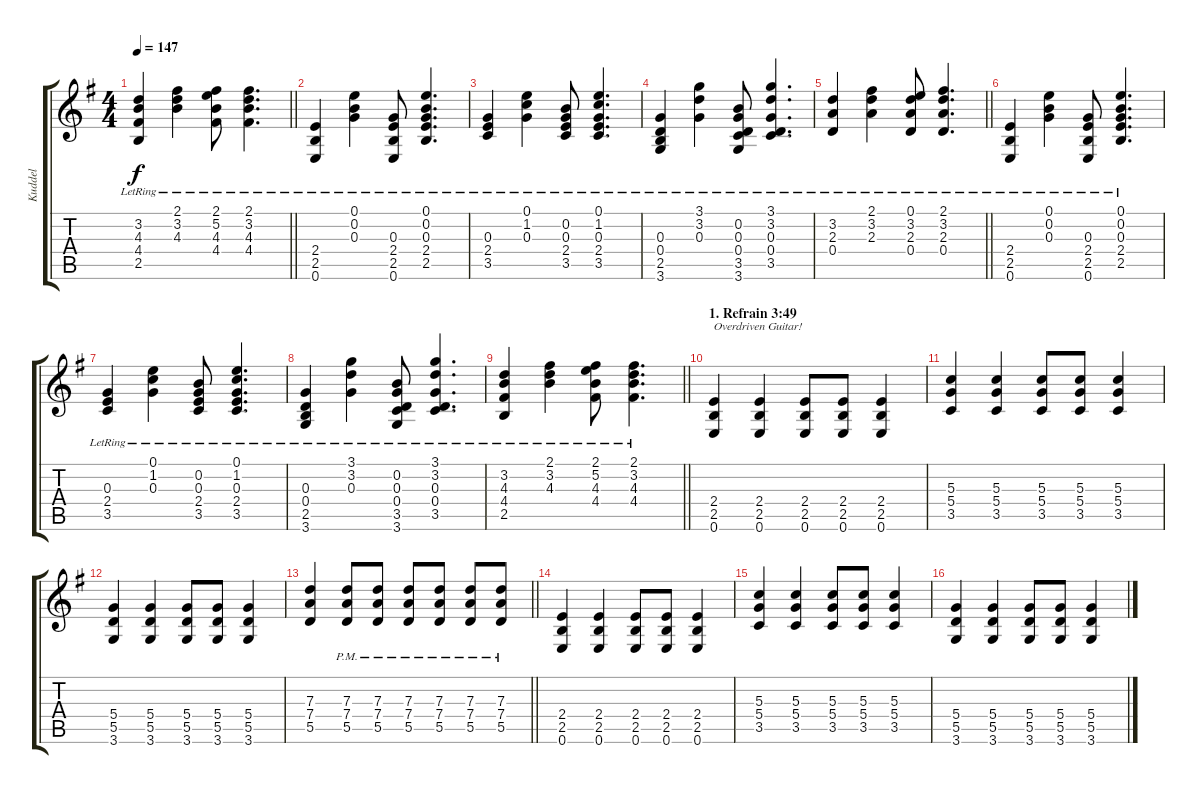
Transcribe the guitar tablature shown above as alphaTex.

\track ("Kuddel" "Kuddel") {instrument electricguitarclean}
\staff {score tabs}
\tuning (E4 B3 G3 D3 A2 E2) {hide}
\ts (4 4)
\tempo 147
\clef g2
\barLineRight lightlight
\ks g
(3.2 4.3{lr} 4.4{lr} 2.5).4{dy f} (2.1{lr} 3.2{lr} 4.3{lr}).4 (2.1 5.2{lr} 4.3{lr} 4.4{lr}).8 (2.1 3.2{lr} 4.3{lr} 4.4{lr}).4{d} |
(2.4{lr} 2.5{lr} 0.6{lr}).4 (0.1{lr} 0.2{lr} 0.3{lr}).4 (0.3{lr} 2.4{lr} 2.5{lr} 0.6).8 (0.1{lr} 0.2{lr} 0.3{lr} 2.4{lr} 2.5{lr}).4{d} |
(0.3{lr} 2.4{lr} 3.5{lr}).4 (0.1{lr} 1.2{lr} 0.3{lr}).4 (0.2{lr} 0.3{lr} 2.4{lr} 3.5{lr}).8 (0.1 1.2{lr} 0.3{lr} 2.4{lr} 3.5{lr}).4{d} |
(0.3{lr} 0.4{lr} 2.5{lr} 3.6).4 (3.1{lr} 3.2{lr} 0.3{lr}).4 (0.2{lr} 0.3{lr} 0.4{lr} 3.5{lr} 3.6).8 (3.1 3.2{lr} 0.3{lr} 0.4{lr} 3.5{lr}).4{d} |
\barLineRight lightlight
(3.2 2.3{lr} 0.4{lr}).4 (2.1{lr} 3.2{lr} 2.3{lr}).4 (0.1 3.2{lr} 2.3{lr} 0.4{lr}).8 (2.1 3.2{lr} 2.3{lr} 0.4{lr}).4{d} |
(2.4{lr} 2.5{lr} 0.6{lr}).4 (0.1{lr} 0.2{lr} 0.3{lr}).4 (0.3{lr} 2.4{lr} 2.5{lr} 0.6).8 (0.1{lr} 0.2{lr} 0.3{lr} 2.4{lr} 2.5{lr}).4{d} |
(0.3{lr} 2.4{lr} 3.5{lr}).4 (0.1{lr} 1.2{lr} 0.3{lr}).4 (0.2{lr} 0.3{lr} 2.4{lr} 3.5{lr}).8 (0.1 1.2{lr} 0.3{lr} 2.4{lr} 3.5{lr}).4{d} |
(0.3{lr} 0.4{lr} 2.5{lr} 3.6).4 (3.1{lr} 3.2{lr} 0.3{lr}).4 (0.2{lr} 0.3{lr} 0.4{lr} 3.5{lr} 3.6).8 (3.1 3.2{lr} 0.3{lr} 0.4{lr} 3.5{lr}).4{d} |
\barLineRight lightlight
(3.2 4.3{lr} 4.4{lr} 2.5).4 (2.1{lr} 3.2{lr} 4.3{lr}).4 (2.1 5.2{lr} 4.3{lr} 4.4{lr}).8 (2.1 3.2{lr} 4.3{lr} 4.4{lr}).4{d} |
\section ("" "1. Refrain 3:49")
(2.4 2.5 0.6).4{txt "Overdriven Guitar!" instrument overdrivenguitar} (2.4 2.5 0.6).4 (2.4 2.5 0.6).8 (2.4 2.5 0.6).8 (2.4 2.5 0.6).4 |
(5.3 5.4 3.5).4 (5.3 5.4 3.5).4 (5.3 5.4 3.5).8 (5.3 5.4 3.5).8 (5.3 5.4 3.5).4 |
(5.4 5.5 3.6).4 (5.4 5.5 3.6).4 (5.4 5.5 3.6).8 (5.4 5.5 3.6).8 (5.4 5.5 3.6).4 |
\barLineRight lightlight
(7.3 7.4 5.5).4 (7.3{pm} 7.4{pm} 5.5{pm}).8 (7.3{pm} 7.4{pm} 5.5{pm}).8 (7.3{pm} 7.4{pm} 5.5{pm}).8 (7.3{pm} 7.4{pm} 5.5{pm}).8 (7.3{pm} 7.4{pm} 5.5{pm}).8 (7.3{pm} 7.4{pm} 5.5{pm}).8 |
(2.4 2.5 0.6).4 (2.4 2.5 0.6).4 (2.4 2.5 0.6).8 (2.4 2.5 0.6).8 (2.4 2.5 0.6).4 |
(5.3 5.4 3.5).4 (5.3 5.4 3.5).4 (5.3 5.4 3.5).8 (5.3 5.4 3.5).8 (5.3 5.4 3.5).4 |
(5.4 5.5 3.6).4 (5.4 5.5 3.6).4 (5.4 5.5 3.6).8 (5.4 5.5 3.6).8 (5.4 5.5 3.6).4
